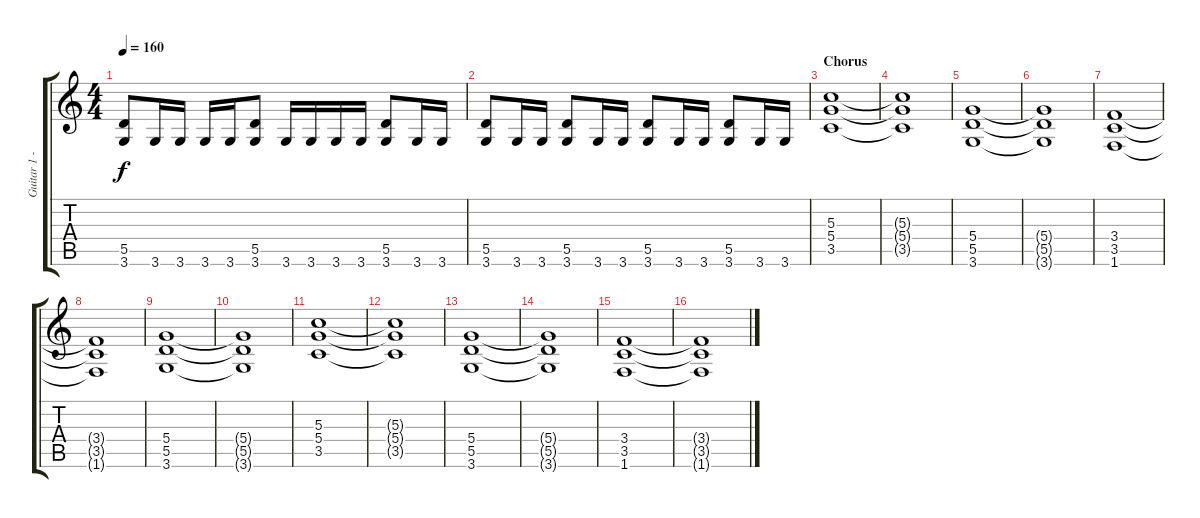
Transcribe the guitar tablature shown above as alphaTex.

\track ("Guitar 1 - BG" "Guitar 1 -") {instrument distortionguitar}
\staff {score tabs}
\tuning (E4 B3 G3 D3 A2 E2) {hide}
\ts (4 4)
\tempo 160
\clef g2
\ks c
(5.5 3.6).8{dy f} 3.6.16 3.6.16 3.6.16 3.6.16 (5.5 3.6).8 3.6.16 3.6.16 3.6.16 3.6.16 (5.5 3.6).8 3.6.16 3.6.16 |
(5.5 3.6).8 3.6.16 3.6.16 (5.5 3.6).8 3.6.16 3.6.16 (5.5 3.6).8 3.6.16 3.6.16 (5.5 3.6).8 3.6.16 3.6.16 |
\section ("" "Chorus")
(5.3 5.4 3.5).1 |
(5.3{t} 5.4{t} 3.5{t}).1 |
(5.4 5.5 3.6).1 |
(5.4{t} 5.5{t} 3.6{t}).1 |
(3.4 3.5 1.6).1 |
(3.4{t} 3.5{t} 1.6{t}).1 |
(5.4 5.5 3.6).1 |
(5.4{t} 5.5{t} 3.6{t}).1 |
(5.3 5.4 3.5).1 |
(5.3{t} 5.4{t} 3.5{t}).1 |
(5.4 5.5 3.6).1 |
(5.4{t} 5.5{t} 3.6{t}).1 |
(3.4 3.5 1.6).1 |
(3.4{t} 3.5{t} 1.6{t}).1
